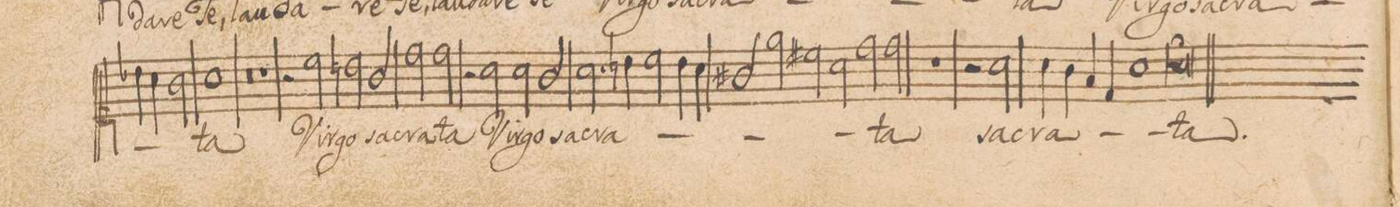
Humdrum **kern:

**kern	**text
*I"CANTVS.	*
*clefC1	*
*k[]	*
*met(C|)	*
*M2/1	*
4b-X\	.
4a\	.
2g\	.
=25-	=25-
1a	-ta
0r	.
=26-	=26-
1r	.
=27-	=27-
2r	.
2cc\	Vir-
2bn\	-go
2g/	sac-
=28-	=28-
2dd\	-ra-
2dd\	-ta
2r	.
2a\	Vir-
=29-	=29-
2a\	-go
2g/	sac-
2.a\	-ra-
4bn\	.
=30-	=30-
2cc\	.
4b\	.
4a\	.
2g#X/	.
2ee\	.
=31-	=31-
2cc#X\	.
2a\	.
2dd\	.
2dd\	-ta
=32-	=32-
1r	.
2r	.
2a\	sac-
=33-	=33-
4a\	-ra-
4gny\	.
4f/	.
4d/	.
1a	.
=34-	=34-
0al;	-ta.
=35||	=35||
*M2/1	*
*met(C|)	*
*-	*-
